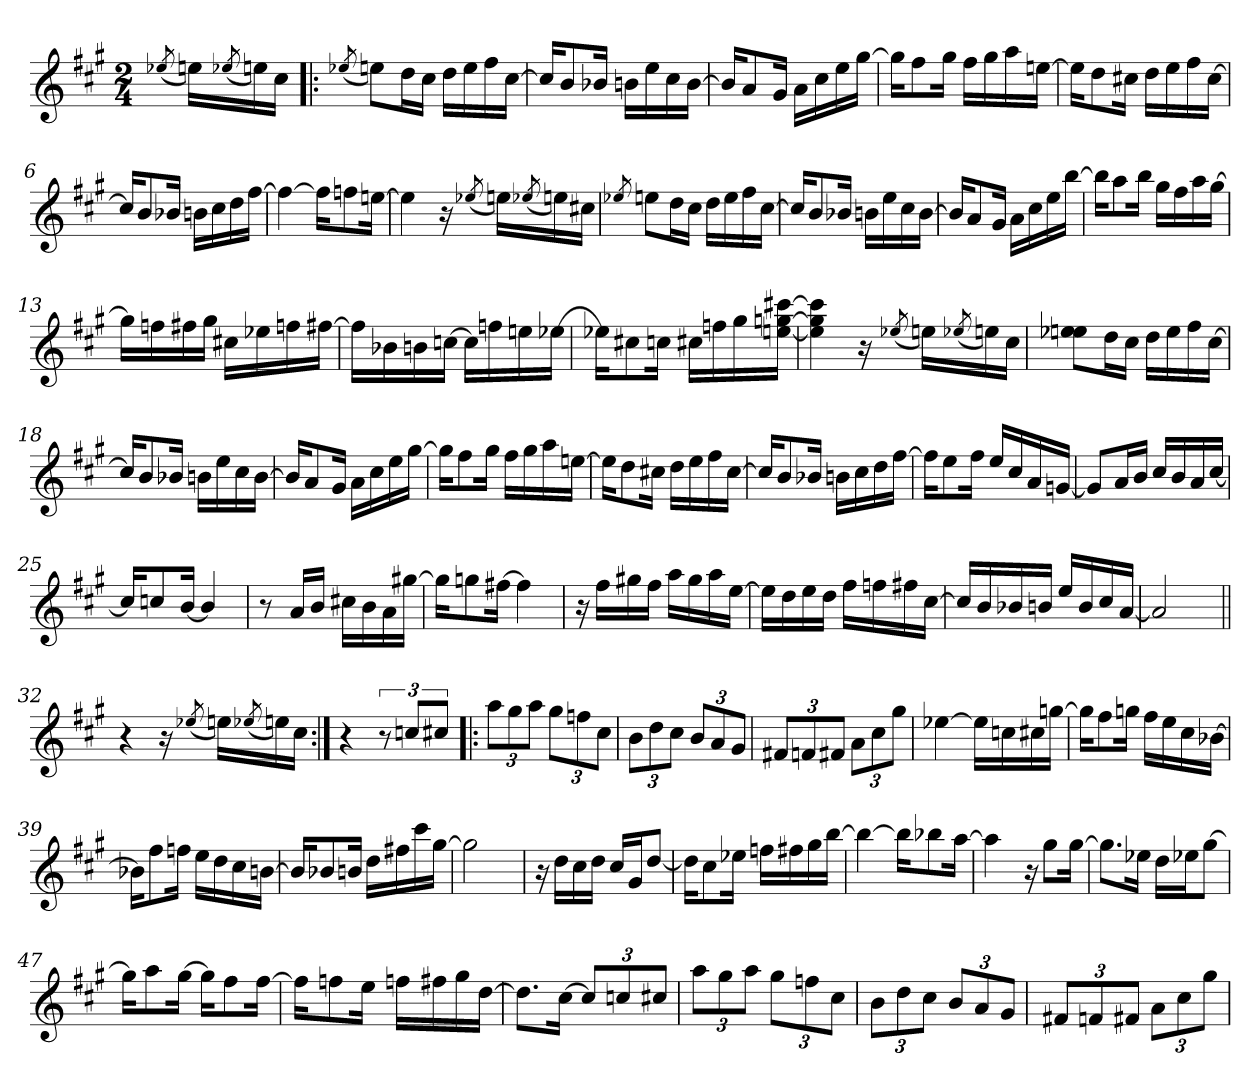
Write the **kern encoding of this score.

**kern
*part1
*staff1
*clefG2
*k[f#c#g#]
*A:
*M2/4
=
(<8qee-X/
16een\LL)
(<8qee-X/
16een\)
16cc#\JJ
=1!|:
(<8qee-X/
8een\L)
16dd\L
16cc#\JJ
16dd\LL
16ee\
16ff#\
[16cc#\JJ
=2
16cc#/KL]
8b/
16b-X/Jk
16bn\LL
16ee\
16cc#\
[16b\JJ
=3
16b/KL]
8a/
16g#/Jk
16a\LL
16cc#\
16ee\
[16gg#\JJ
=4
16gg#\KL]
8ff#\
16gg#\Jk
16ff#\LL
16gg#\
16aa\
[16een\JJ
!!LO:LB:g=z
=5
16ee\KL]
8dd\
16cc#X\Jk
16dd\LL
16ee\
16ff#\
[16cc#\JJ
=6
16cc#/KL]
8b/
16b-X/Jk
16bn\LL
16cc#\
16dd\
[16ff#\JJ
=7
4ff#\_
16ff#\KL]
8ffn\
[16een\Jk
=8
4ee\]
16r
(<8qee-X/
16een\LL)
(<8qee-X/
16een\)
16cc#X\JJ
=9
8qee-X/
8een\L
16dd\L
16cc#\JJ
16dd\LL
16ee\
16ff#\
[16cc#\JJ
!!LO:LB:g=z
=10
16cc#/KL]
8b/
16b-X/Jk
16bn\LL
16ee\
16cc#\
[16b\JJ
=11
16b/KL]
8a/
16g#/Jk
16a\LL
16cc#\
16ee\
[16bb\JJ
=12
16bb\KL]
8aa\
16bb\Jk
16gg#\LL
16ff#\
16aa\
[16gg#\JJ
=13
16gg#\LL]
16ffn\
16ff#X\
16gg#\JJ
16cc#X\LL
16ee-X\
16ffn\
[16ff#X\JJ
=14
16ff#\LL]
16b-X\
16bn\
[16ccn\JJ
16ccn\LL]
16ffn\
16een\
[16ee-X\JJ
!!LO:LB:g=z
=15
16ee-X\KL]
8cc#X\
16ccn\Jk
16cc#X\LL
16ffn\
16gg#\
[16een\ [16ggn\ [16ccc#X\JJ
=16
4ee\] 4ggn\] 4ccc#\]
16r
(<8qee-X/
16een\LL)
(<8qee-X/
16een\)
16cc#\JJ
=17
8ee-X\ 8een\L
16dd\L
16cc#\JJ
16dd\LL
16ee\
16ff#\
[16cc#\JJ
=18
16cc#/KL]
8b/
16b-X/Jk
16bn\LL
16ee\
16cc#\
[16b\JJ
!!LO:LB:g=z
=19
16b/KL]
8a/
16g#/Jk
16a\LL
16cc#\
16ee\
[16gg#\JJ
=20
16gg#\KL]
8ff#\
16gg#\Jk
16ff#\LL
16gg#\
16aa\
[16een\JJ
=21
16ee\KL]
8dd\
16cc#X\Jk
16dd\LL
16ee\
16ff#\
[16cc#\JJ
=22
16cc#/KL]
8b/
16b-X/Jk
16bn\LL
16cc#\
16dd\
[16ff#\JJ
=23
16ff#\KL]
8ee\
16ff#\Jk
16ee/LL
16cc#/
16a/
[16gn/JJ
!!LO:LB:g=z
=24
8gn/L]
16a/L
16b/JJ
16cc#/LL
16b/
16a/
[16cc#/JJ
=25
16cc#/KL]
8ccn/
[16b/Jk
4b/]
=26
8r
16a/LL
16b/JJ
16cc#X\LL
16b\
16a\
[16gg#X\JJ
=27
16gg#\KL]
8ggn\
[16ff#X\Jk
4ff#\]
=28
16r
16ff#\LL
16gg#X\
16ff#\JJ
16aa\LL
16gg#\
16aa\
[16ee\JJ
!!LO:LB:g=z
=29
16ee\LL]
16dd\
16ee\
16dd\JJ
16ff#\LL
16ffn\
16ff#X\
[16cc#\JJ
=30
16cc#/LL]
16b/
16b-X/
16bn/JJ
16ee/LL
16b/
16cc#/
[16a/JJ
=31
2a/]
=32||
4r
16r
(<8qee-X/
16een\LL)
(<8qee-X/
16een\)
16cc#\JJ
=33:|!
4r
12r
12ccn/L
12cc#X/J
!!LO:LB:g=z
=34!|:
12aa\L
12gg#\
12aa\J
12gg#\L
12ffn\
12cc#\J
=35
12b\L
12dd\
12cc#\J
12b/L
12a/
12g#/J
=36
12f#X/L
12fn/
12f#X/J
12a\L
12cc#\
12gg#\J
=37
[4ee-X\
16ee-\LL]
16ccn\
16cc#X\
[16ggn\JJ
=38
16ggn\KL]
8ff#\
16ggn\Jk
16ff#\LL
16ee\
16cc#\
[16b-X\JJ
=39
16b-X\KL]
8ff#\
16ffn\Jk
16ee\LL
16dd\
16cc#\
[16bn\JJ
!!LO:LB:g=z
=40
16b/KL]
8b-X/
16bn/Jk
16dd\LL
16ff#X\
16ccc#\
[16gg#\JJ
=41
2gg#\]
=42
16r
16dd\LL
16cc#\
16dd\JJ
16cc#/LL
16g#/J
[8dd/J
=43
16dd\KL]
8cc#\
16ee-X\Jk
16ffn\LL
16ff#X\
16gg#\
[16bb\JJ
=44
4bb\_
16bb\KL]
8bb-X\
[16aa\Jk
=45
4aa\]
16r
8gg#\L
[16gg#\Jk
!!LO:LB:g=z
=46
8.gg#\L]
16ee-X\Jk
16dd\LL
16ee-X\J
[8gg#\J
=47
16gg#\KL]
8aa\
[16gg#\Jk
16gg#\KL]
8ff#\
[16ff#\Jk
=48
16ff#\KL]
8ffn\
16ee\Jk
16ffn\LL
16ff#X\
16gg#\
[16dd\JJ
=49
8.dd\L]
[16cc#\Jk
12cc#/L]
12ccn/
12cc#X/J
=50
12aa\L
12gg#\
12aa\J
12gg#\L
12ffn\
12cc#\J
!!LO:PB:g=z
=51
12b\L
12dd\
12cc#\J
12b/L
12a/
12g#/J
=52
12f#X/L
12fn/
12f#X/J
12a\L
12cc#\
12gg#\J
=
*-
